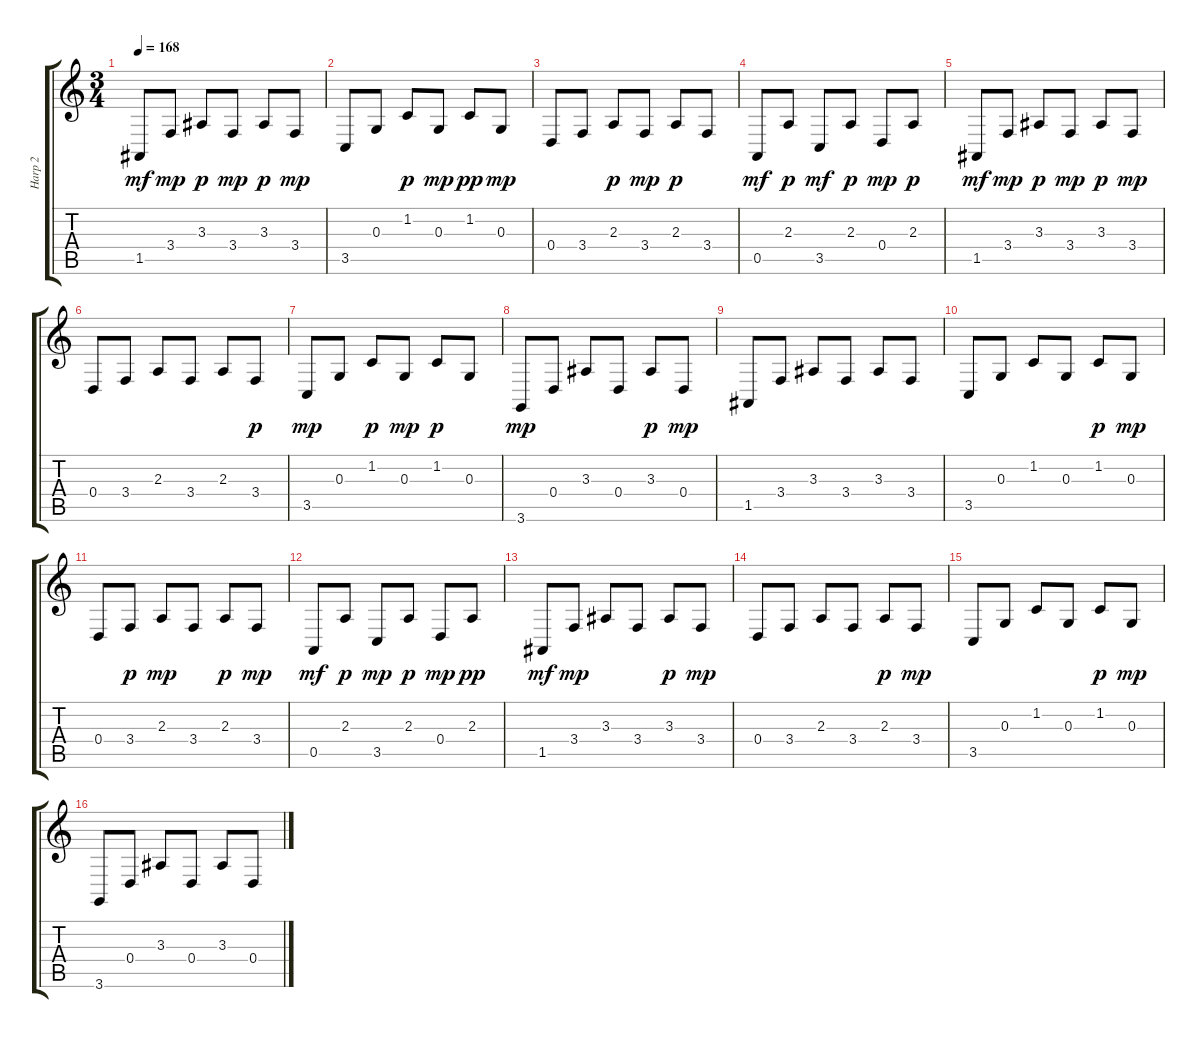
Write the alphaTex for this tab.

\track ("Harp 2" "Harp 2") {instrument orchestralharp}
\staff {score tabs}
\tuning (E4 B3 G3 D3 A2 E2) {hide}
\ts (3 4)
\tempo 168
\clef g2
\ks c
1.5.8{dy mf} 3.4.8{dy mp} 3.3.8{dy p} 3.4.8{dy mp} 3.3.8{dy p} 3.4.8{dy mp} |
3.5.8 0.3.8 1.2.8{dy p} 0.3.8{dy mp} 1.2.8{dy pp} 0.3.8{dy mp} |
0.4.8 3.4.8 2.3.8{dy p} 3.4.8{dy mp} 2.3.8{dy p} 3.4.8 |
0.5.8{dy mf} 2.3.8{dy p} 3.5.8{dy mf} 2.3.8{dy p} 0.4.8{dy mp} 2.3.8{dy p} |
1.5.8{dy mf} 3.4.8{dy mp} 3.3.8{dy p} 3.4.8{dy mp} 3.3.8{dy p} 3.4.8{dy mp} |
0.4.8 3.4.8 2.3.8 3.4.8 2.3.8 3.4.8{dy p} |
3.5.8{dy mp} 0.3.8 1.2.8{dy p} 0.3.8{dy mp} 1.2.8{dy p} 0.3.8 |
3.6.8{dy mp} 0.4.8 3.3.8 0.4.8 3.3.8{dy p} 0.4.8{dy mp} |
1.5.8 3.4.8 3.3.8 3.4.8 3.3.8 3.4.8 |
3.5.8 0.3.8 1.2.8 0.3.8 1.2.8{dy p} 0.3.8{dy mp} |
0.4.8 3.4.8{dy p} 2.3.8{dy mp} 3.4.8 2.3.8{dy p} 3.4.8{dy mp} |
0.5.8{dy mf} 2.3.8{dy p} 3.5.8{dy mp} 2.3.8{dy p} 0.4.8{dy mp} 2.3.8{dy pp} |
1.5.8{dy mf} 3.4.8{dy mp} 3.3.8 3.4.8 3.3.8{dy p} 3.4.8{dy mp} |
0.4.8 3.4.8 2.3.8 3.4.8 2.3.8{dy p} 3.4.8{dy mp} |
3.5.8 0.3.8 1.2.8 0.3.8 1.2.8{dy p} 0.3.8{dy mp} |
3.6.8 0.4.8 3.3.8 0.4.8 3.3.8 0.4.8
